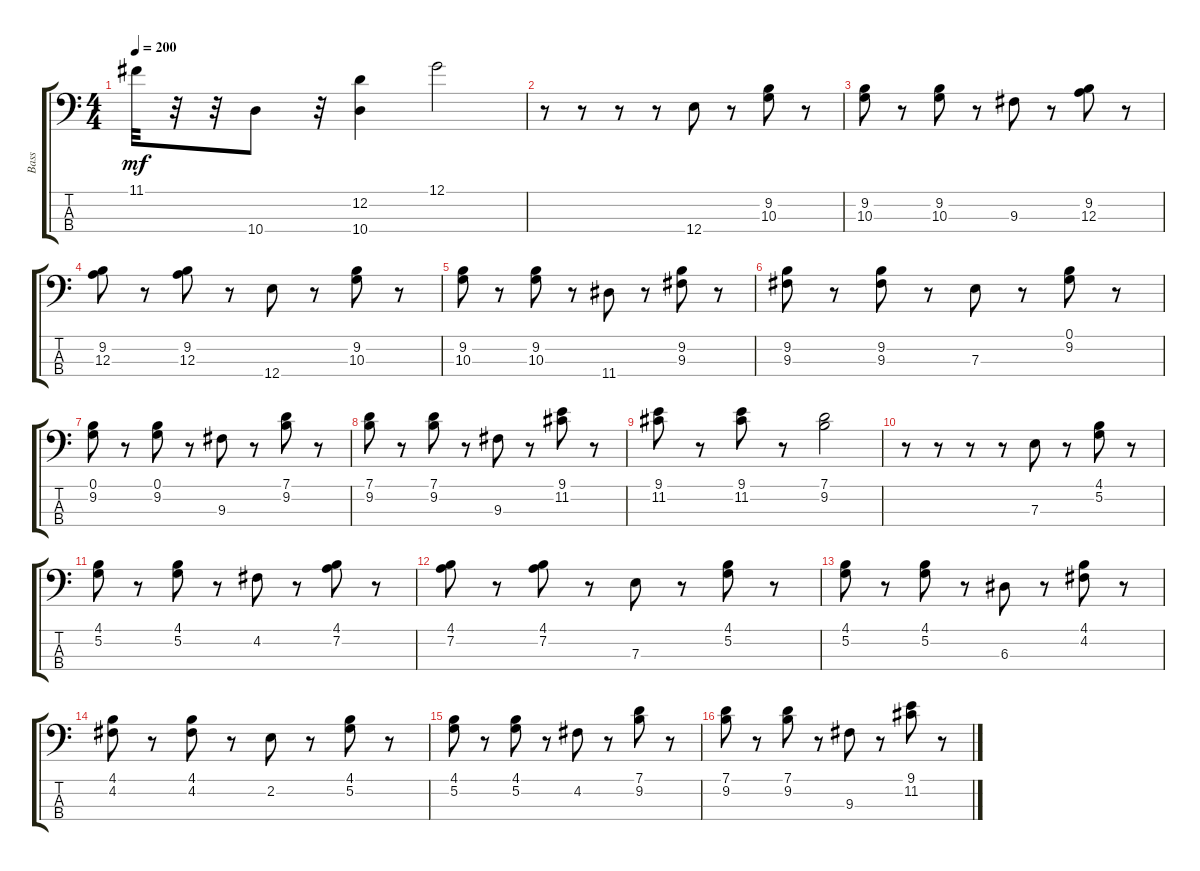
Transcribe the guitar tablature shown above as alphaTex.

\track ("Bass" "Bass") {instrument synthbass2}
\staff {score tabs}
\tuning (G2 D2 A1 E1) {hide}
\ts (4 4)
\tempo 200
\clef f4
\ks c
11.1.32{dy mf} r.32 r.32 10.4.8 r.32 (12.2 10.4).4 12.1.2 |
r.8 r.8 r.8 r.8 12.4.8 r.8 (9.2 10.3).8 r.8 |
(9.2 10.3).8 r.8 (9.2 10.3).8 r.8 9.3.8 r.8 (9.2 12.3).8 r.8 |
(9.2 12.3).8 r.8 (9.2 12.3).8 r.8 12.4.8 r.8 (9.2 10.3).8 r.8 |
(9.2 10.3).8 r.8 (9.2 10.3).8 r.8 11.4.8 r.8 (9.2 9.3).8 r.8 |
(9.2 9.3).8 r.8 (9.2 9.3).8 r.8 7.3.8 r.8 (0.1 9.2).8 r.8 |
(0.1 9.2).8 r.8 (0.1 9.2).8 r.8 9.3.8 r.8 (7.1 9.2).8 r.8 |
(7.1 9.2).8 r.8 (7.1 9.2).8 r.8 9.3.8 r.8 (9.1 11.2).8 r.8 |
(9.1 11.2).8 r.8 (9.1 11.2).8 r.8 (7.1 9.2).2 |
r.8 r.8 r.8 r.8 7.3.8 r.8 (4.1 5.2).8 r.8 |
(4.1 5.2).8 r.8 (4.1 5.2).8 r.8 4.2.8 r.8 (4.1 7.2).8 r.8 |
(4.1 7.2).8 r.8 (4.1 7.2).8 r.8 7.3.8 r.8 (4.1 5.2).8 r.8 |
(4.1 5.2).8 r.8 (4.1 5.2).8 r.8 6.3.8 r.8 (4.1 4.2).8 r.8 |
(4.1 4.2).8 r.8 (4.1 4.2).8 r.8 2.2.8 r.8 (4.1 5.2).8 r.8 |
(4.1 5.2).8 r.8 (4.1 5.2).8 r.8 4.2.8 r.8 (7.1 9.2).8 r.8 |
(7.1 9.2).8 r.8 (7.1 9.2).8 r.8 9.3.8 r.8 (9.1 11.2).8 r.8
